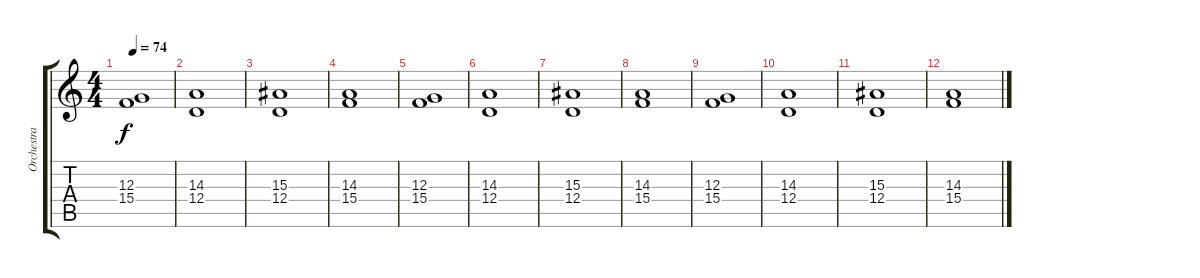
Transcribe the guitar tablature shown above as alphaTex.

\track ("Orchestra" "Orchestra") {instrument stringensemble1}
\staff {score tabs}
\tuning (E4 B3 G3 D3 A2 E2) {hide}
\ts (4 4)
\tempo 74
\clef g2
\ks c
(12.3 15.4).1{dy f} |
(14.3 12.4).1 |
(15.3 12.4).1 |
(14.3 15.4).1 |
(12.3 15.4).1 |
(14.3 12.4).1 |
(15.3 12.4).1 |
(14.3 15.4).1 |
(12.3 15.4).1 |
(14.3 12.4).1{volume 16} |
(15.3 12.4).1 |
(14.3 15.4).1
